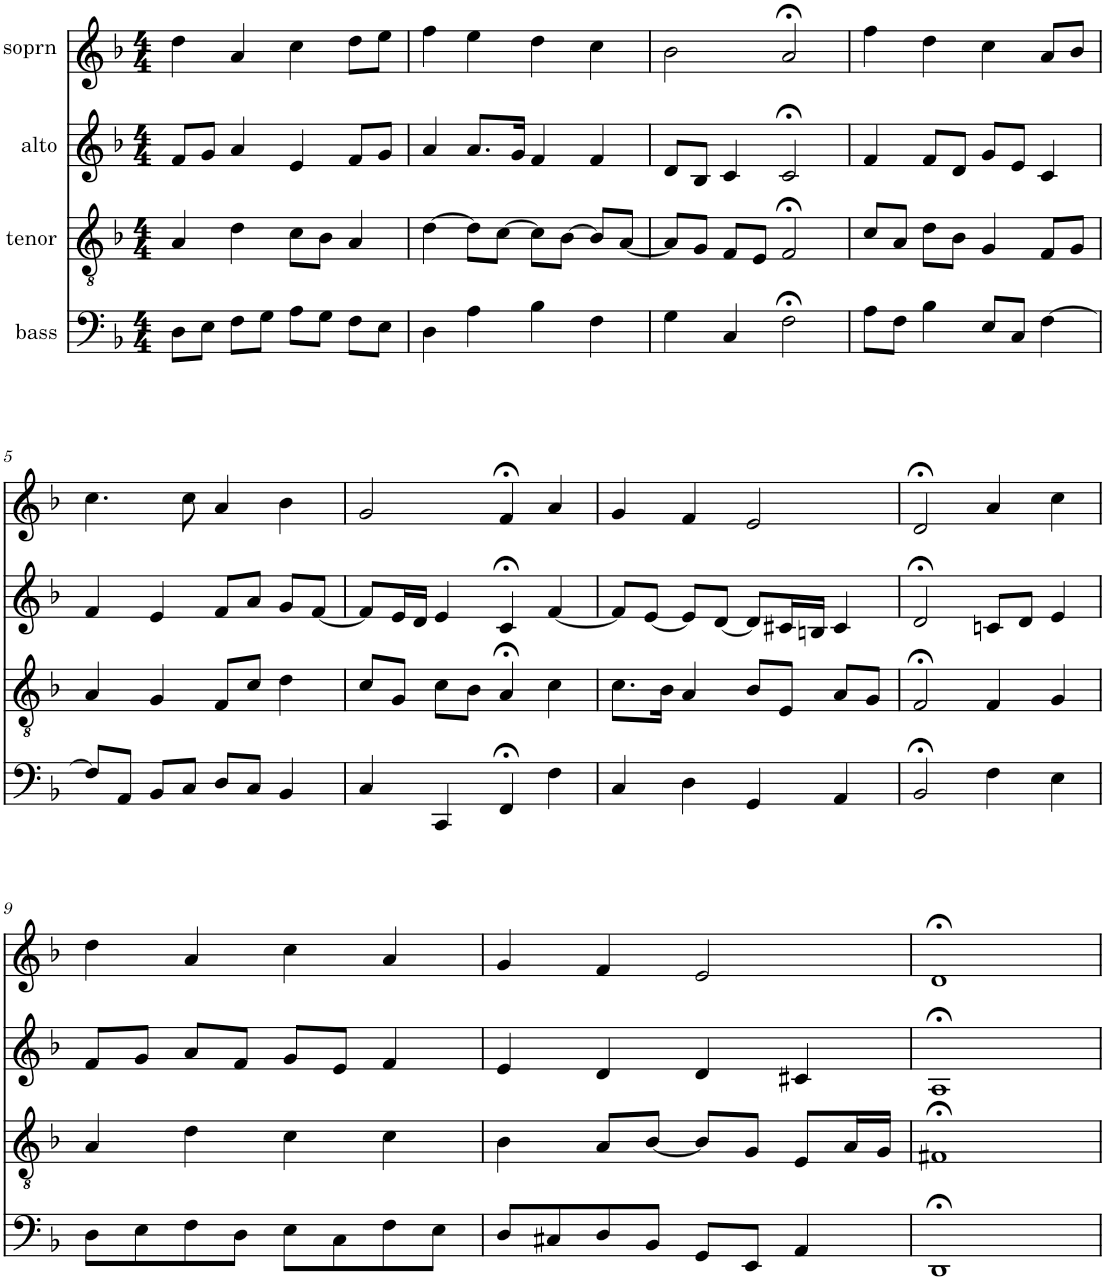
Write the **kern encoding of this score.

**kern	**kern	**kern	**kern
*part4	*part3	*part2	*part1
*staff4	*staff3	*staff2	*staff1
*I"bass	*I"tenor	*I"alto	*I"soprn
*clefF4	*clefGv2	*clefG2	*clefG2
*k[b-]	*k[b-]	*k[b-]	*k[b-]
*d:	*d:	*d:	*d:
*M4/4	*M4/4	*M4/4	*M4/4
=1	=1	=1	=1
8D\L	4A/	8f/L	4dd\
8E\J	.	8g/J	.
8F\L	4d\	4a/	4a/
8G\J	.	.	.
8A\L	8c\L	4e/	4cc\
8G\J	8B-\J	.	.
8F\L	4A/	8f/L	8dd\L
8E\J	.	8g/J	8ee\J
=2	=2	=2	=2
4D\	[4d\	4a/	4ff\
4A\	8d\L]	8.a/L	4ee\
.	[8c\J	.	.
.	.	16g/Jk	.
4B-\	8c\L]	4f/	4dd\
.	[8B-\J	.	.
4F\	8B-/L]	4f/	4cc\
.	[8A/J	.	.
=3	=3	=3	=3
4G\	8A/L]	8d/L	2b-\
.	8G/J	8B-/J	.
4C/	8F/L	4c/	.
.	8E/J	.	.
2F;<\	2F;</	2c;</	2a;</
=4	=4	=4	=4
8A\L	8c/L	4f/	4ff\
8F\J	8A/J	.	.
4B-\	8d\L	8f/L	4dd\
.	8B-\J	8d/J	.
8E/L	4G/	8g/L	4cc\
8C/J	.	8e/J	.
[4F\	8F/L	4c/	8a/L
.	8G/J	.	8b-/J
!!LO:LB:g=z
=5	=5	=5	=5
8F/L]	4A/	4f/	4.cc\
8AA/J	.	.	.
8BB-/L	4G/	4e/	.
8C/J	.	.	8cc\
8D/L	8F/L	8f/L	4a/
8C/J	8c/J	8a/J	.
4BB-/	4d\	8g/L	4b-\
.	.	[8f/J	.
=6	=6	=6	=6
4C/	8c/L	8f/L]	2g/
.	8G/J	16e/L	.
.	.	16d/JJ	.
4CC/	8c\L	4e/	.
.	8B-\J	.	.
4FF;</	4A;</	4c;</	4f;</
4F\	4c\	[4f/	4a/
=7	=7	=7	=7
4C/	8.c\L	8f/L]	4g/
.	.	[8e/J	.
.	16B-\Jk	.	.
4D\	4A/	8e/L]	4f/
.	.	[8d/J	.
4GG/	8B-/L	8d/L]	2e/
.	8E/J	16c#X/L	.
.	.	16Bn/JJ	.
4AA/	8A/L	4c#/	.
.	8G/J	.	.
=8	=8	=8	=8
2BB-;</	2F;</	2d;</	2d;</
4F\	4F/	8cn/L	4a/
.	.	8d/J	.
4E\	4G/	4e/	4cc\
!!LO:LB:g=z
=9	=9	=9	=9
8D\L	4A/	8f/L	4dd\
8E\	.	8g/J	.
8F\	4d\	8a/L	4a/
8D\J	.	8f/J	.
8E\L	4c\	8g/L	4cc\
8C\	.	8e/J	.
8F\	4c\	4f/	4a/
8E\J	.	.	.
=10	=10	=10	=10
8D/L	4B-\	4e/	4g/
8C#X/	.	.	.
8D/	8A/L	4d/	4f/
8BB-/J	[8B-/J	.	.
8GG/L	8B-/L]	4d/	2e/
8EE/J	8G/J	.	.
4AA/	8E/L	4c#X/	.
.	16A/L	.	.
.	16G/JJ	.	.
=11	=11	=11	=11
1DD;<	1F#X;<	1A;<	1d;<
=	=	=	=
*-	*-	*-	*-
